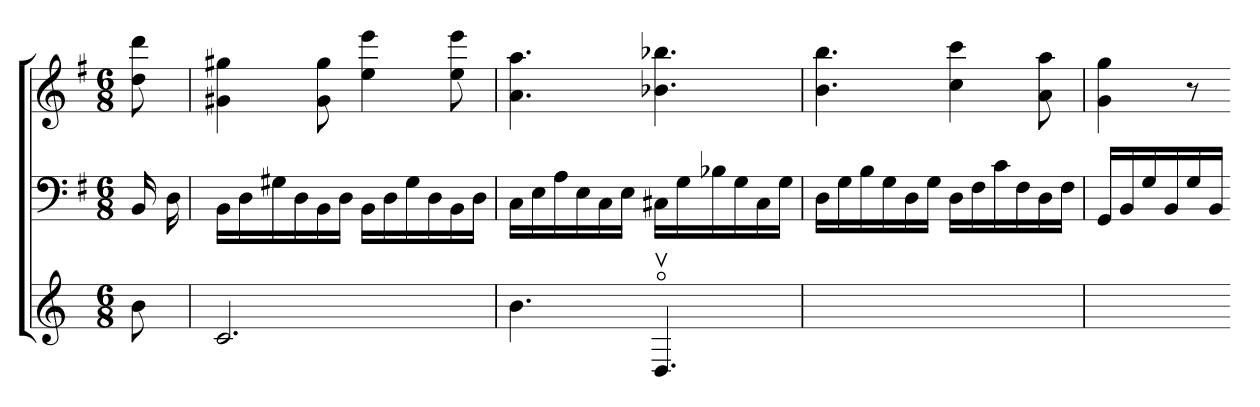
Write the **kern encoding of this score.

**kern	**kern	**kern
*part3	*part2	*part1
*staff3	*staff2	*staff1
*	*clefF4	*clefG2
*	*k[f#]	*k[f#]
*	*G:	*G:
*M6/8	*M6/8	*M6/8
=	=	=
8b	16BB	8dd 8ddd
.	16D	.
=153	=153	=153
2.c/	16BBLL	4g#X 4gg#X
.	16D	.
.	16G#X	.
.	16D	.
.	16BB	8g# 8gg#
.	16DJJ	.
.	16BBLL	4ee 4eee
.	16D	.
.	16G#	.
.	16D	.
.	16BB	8ee 8eee
.	16DJJ	.
=154	=154	=154
4.b	16CLL	4.a 4.aa
.	16E	.
.	16A	.
.	16E	.
.	16C	.
.	16EJJ	.
4.Dov/	16C#XLL	4.b-X 4.bb-X
.	16G	.
.	16B-X	.
.	16G	.
.	16C#	.
.	16GJJ	.
=155	=155	=155
2.ryy	16DLL	4.b 4.bb
.	16G	.
.	16B	.
.	16G	.
.	16D	.
.	16GJJ	.
.	16DLL	4cc 4ccc
.	16F#	.
.	16c	.
.	16F#	.
.	16D	8a 8aa
.	16F#JJ	.
=156	=156	=156
4.ryy	16GGLL	4g 4gg
.	16BB	.
.	16G	.
.	16BB	.
.	16G	8r
.	16BBJJ	.
=-	=-	=-
*-	*-	*-
